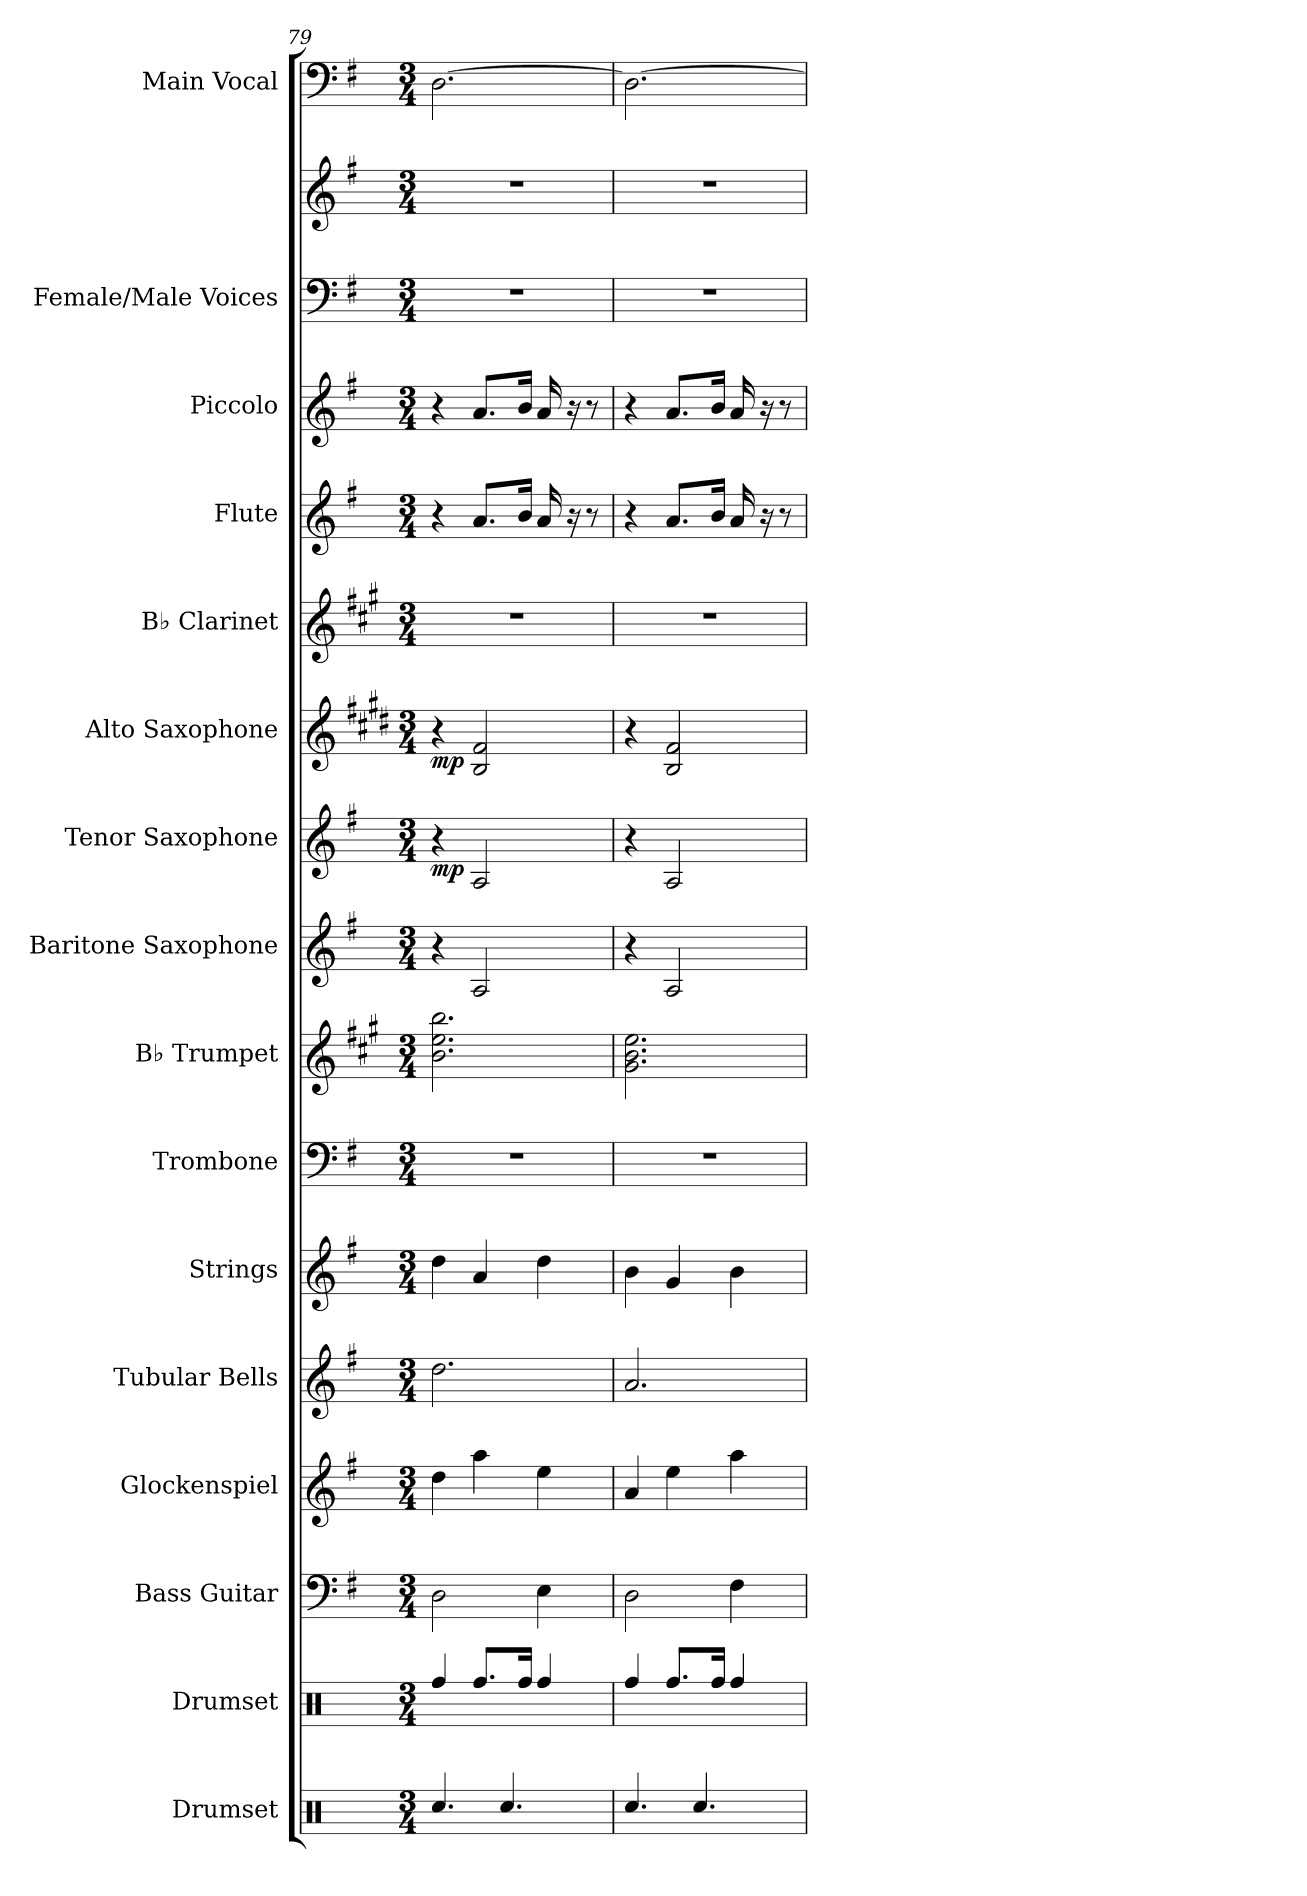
**kern	**kern	**kern	**kern	**kern	**kern	**kern	**kern	**kern	**kern	**dynam	**kern	**dynam	**kern	**kern	**kern	**kern	**kern	**kern
*part16	*part15	*part14	*part13	*part12	*part11	*part10	*part9	*part8	*part7	*part7	*part6	*part6	*part5	*part4	*part3	*part2	*part2	*part1
*staff17	*staff16	*staff15	*staff14	*staff13	*staff12	*staff11	*staff10	*staff9	*staff8	*staff8	*staff7	*staff7	*staff6	*staff5	*staff4	*staff3	*staff2	*staff1
*I"Drumset	*I"Drumset	*I"Bass Guitar	*I"Glockenspiel	*I"Tubular Bells	*I"Strings	*I"Trombone	*I"B♭ Trumpet	*I"Baritone Saxophone	*I"Tenor Saxophone	*	*I"Alto Saxophone	*	*I"B♭ Clarinet	*I"Flute	*I"Piccolo	*I"Female/Male Voices	*	*I"Main Vocal
*I'Drs.	*I'Drs.	*I'B. Guit.	*I'Glk.	*I'Tu. Be.	*I'St.	*I'Tbn.	*I'B♭ Tpt.	*I'Bar. Sax.	*I'T. Sax.	*	*I'A. Sax.	*	*I'B♭ Cl.	*I'Fl.	*I'Picc.	*I'Voices	*	*I'Main Vcl.
*clefX	*clefX	*clefF4	*clefG2	*clefG2	*clefG2	*clefF4	*clefG2	*clefG2	*clefG2	*	*clefG2	*	*clefG2	*clefG2	*clefG2	*clefF4	*clefG2	*clefF4
*	*	*ITrd7c12	*ITrd-14c-24	*	*	*	*ITrd1c2	*ITrd12c21	*ITrd8c14	*	*ITrd5c9	*	*ITrd1c2	*	*ITrd-7c-12	*	*	*
*k[]	*k[]	*k[f#]	*k[f#]	*k[f#]	*k[f#]	*k[f#]	*k[f#]	*k[f#]	*k[f#]	*	*k[f#]	*	*k[f#]	*k[f#]	*k[f#]	*k[f#]	*k[f#]	*k[f#]
*M3/4	*M3/4	*M3/4	*M3/4	*M3/4	*M3/4	*M3/4	*M3/4	*M3/4	*M3/4	*	*M3/4	*	*M3/4	*M3/4	*M3/4	*M3/4	*M3/4	*M3/4
=79	=79	=79	=79	=79	=79	=79	=79	=79	=79	=79	=79	=79	=79	=79	=79	=79	=79	=79
!	!	!	!	!	!	!	!	!	!	!LO:DY:b	!	!LO:DY:b	!	!	!	!	!	!
4.Rcc/	4Rff/	2DD\	4dddd\	2.dd\	4dd\	2.r	2.a\ 2.dd\ 2.aa\	4r	4r	mp	4r	mp	2.r	4r	4r	2.r	2.r	[2.D\
.	8.Rff/L	.	4aaaa\	.	4a/	.	.	2AA/	2AA/	.	2D/ 2A/	.	.	8.a/L	8.aa/L	.	.	.
4.Rcc/	.	.	.	.	.	.	.	.	.	.	.	.	.	.	.	.	.	.
.	16Rff/Jk	.	.	.	.	.	.	.	.	.	.	.	.	16b/Jk	16bb/Jk	.	.	.
.	4Rff/	4EE\	4eeee\	.	4dd\	.	.	.	.	.	.	.	.	16a/	16aa/	.	.	.
.	.	.	.	.	.	.	.	.	.	.	.	.	.	16r	16r	.	.	.
.	.	.	.	.	.	.	.	.	.	.	.	.	.	8r	8r	.	.	.
=80	=80	=80	=80	=80	=80	=80	=80	=80	=80	=80	=80	=80	=80	=80	=80	=80	=80	=80
4.Rcc/	4Rff/	2DD\	4aaa/	2.a/	4b\	2.r	2.f#\ 2.a\ 2.dd\	4r	4r	.	4r	.	2.r	4r	4r	2.r	2.r	2.D\_
.	8.Rff/L	.	4eeee\	.	4g/	.	.	2AA/	2AA/	.	2D/ 2A/	.	.	8.a/L	8.aa/L	.	.	.
4.Rcc/	.	.	.	.	.	.	.	.	.	.	.	.	.	.	.	.	.	.
.	16Rff/Jk	.	.	.	.	.	.	.	.	.	.	.	.	16b/Jk	16bb/Jk	.	.	.
.	4Rff/	4FF#\	4aaaa\	.	4b\	.	.	.	.	.	.	.	.	16a/	16aa/	.	.	.
.	.	.	.	.	.	.	.	.	.	.	.	.	.	16r	16r	.	.	.
.	.	.	.	.	.	.	.	.	.	.	.	.	.	8r	8r	.	.	.
=	=	=	=	=	=	=	=	=	=	=	=	=	=	=	=	=	=	=
*-	*-	*-	*-	*-	*-	*-	*-	*-	*-	*-	*-	*-	*-	*-	*-	*-	*-	*-
